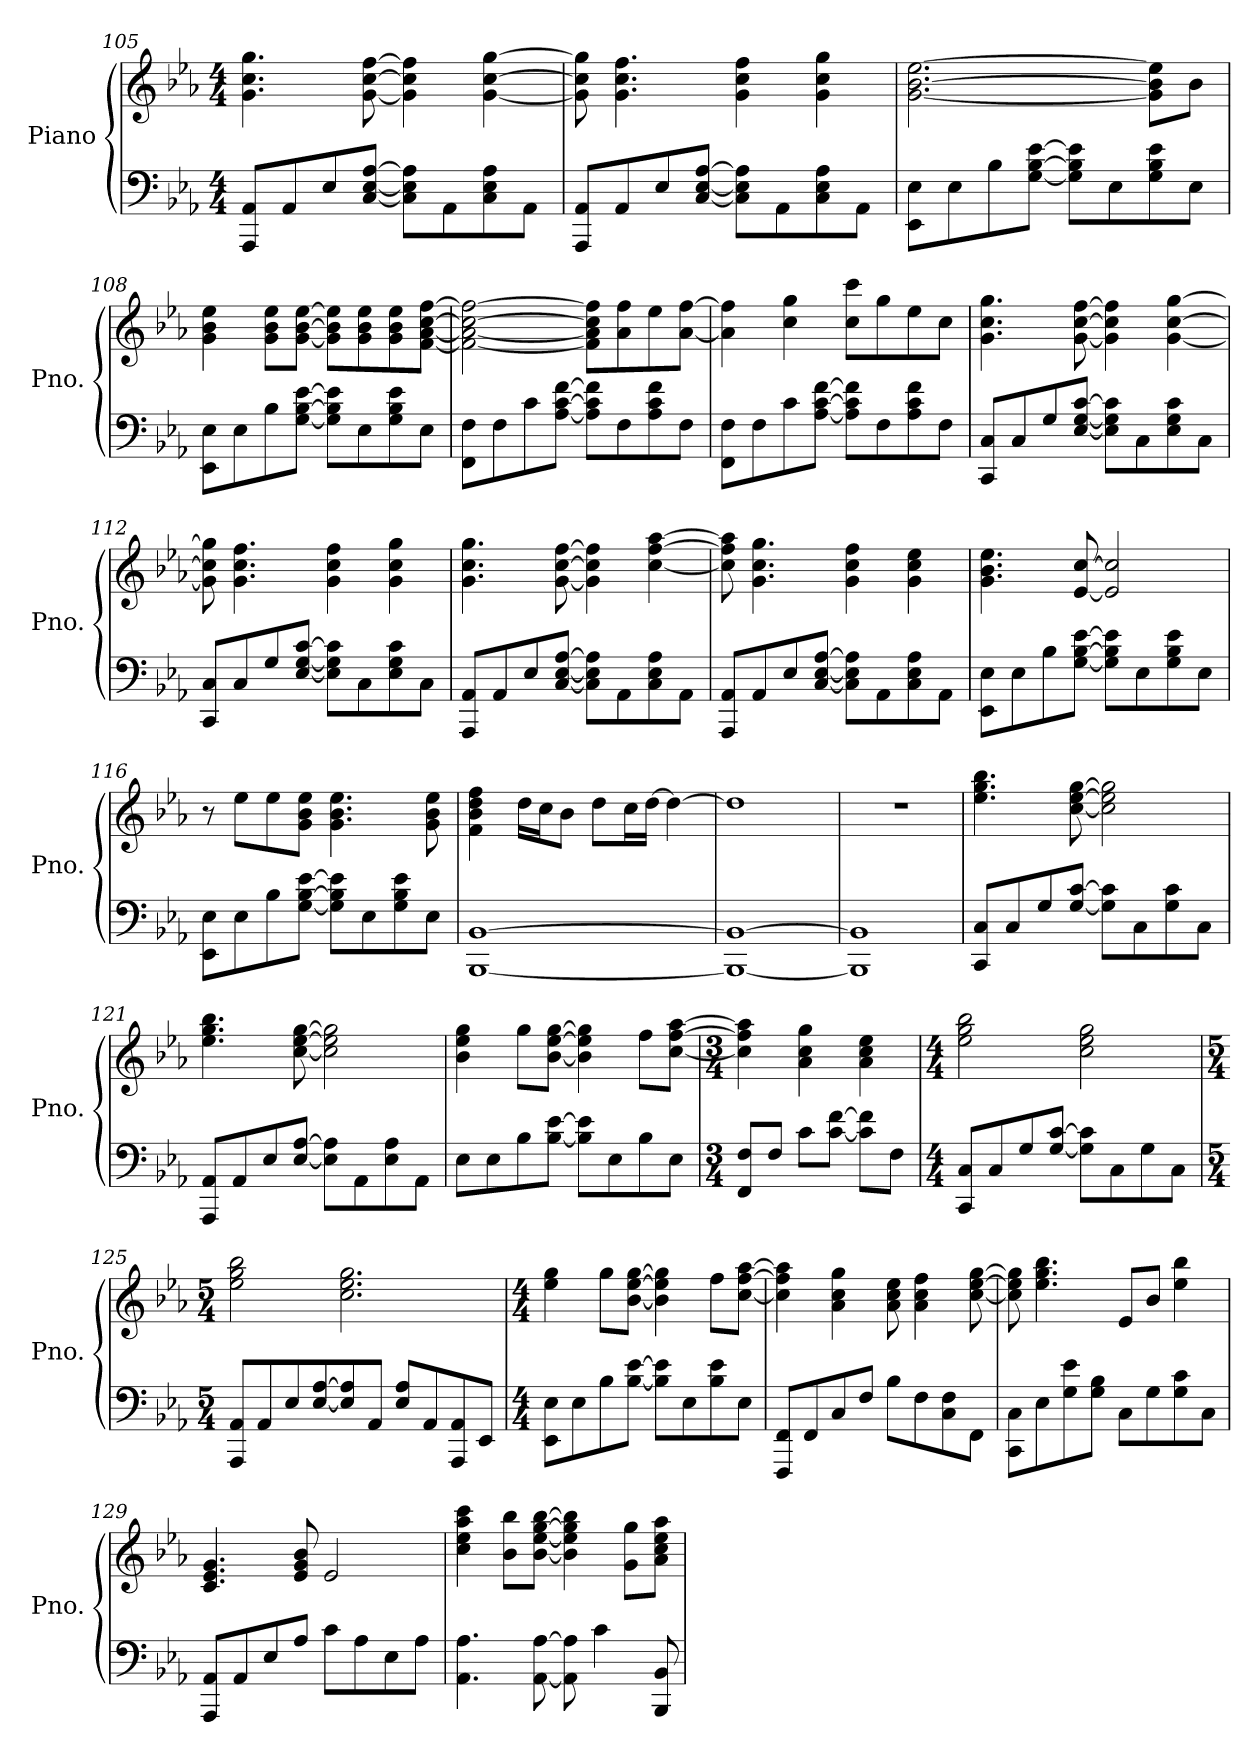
**kern	**kern
*part1	*part1
*staff2	*staff1
*I"Piano	*
*I'Pno.	*
*clefF4	*clefG2
*k[b-e-a-]	*k[b-e-a-]
*M4/4	*M4/4
=105	=105
8AAA-/ 8AA-/L	4.g\ 4.cc\ 4.gg\
8AA-/	.
8E-/	.
[8C/ [8E-/ [8A-/J	[8g\ [8cc\ [8ff\
8C\] 8E-\] 8A-\]L	4g\] 4cc\] 4ff\]
8AA-\	.
8C\ 8E-\ 8A-\	[4g\ [4cc\ [4gg\
8AA-\J	.
=106	=106
8AAA-/ 8AA-/L	8g\] 8cc\] 8gg\]
8AA-/	4.g\ 4.cc\ 4.ff\
8E-/	.
[8C/ [8E-/ [8A-/J	.
8C\] 8E-\] 8A-\]L	4g\ 4cc\ 4ff\
8AA-\	.
8C\ 8E-\ 8A-\	4g\ 4cc\ 4gg\
8AA-\J	.
=107	=107
8EE-\ 8E-\L	[2.g\ [2.b-\ [2.ee-\
8E-\	.
8B-\	.
[8G\ [8B-\ [8e-\J	.
8G\] 8B-\] 8e-\]L	.
8E-\	.
8G\ 8B-\ 8e-\	8g\] 8b-\] 8ee-\]L
8E-\J	8b-\J
!!LO:LB:g=z
=108	=108
8EE-\ 8E-\L	4g\ 4b-\ 4ee-\
8E-\	.
8B-\	8g\ 8b-\ 8ee-\L
[8G\ [8B-\ [8e-\J	[8g\ [8b-\ [8ee-\J
8G\] 8B-\] 8e-\]L	8g\] 8b-\] 8ee-\]L
8E-\	8g\ 8b-\ 8ee-\
8G\ 8B-\ 8e-\	8g\ 8b-\ 8ee-\
8E-\J	[8f\ [8a-\ [8cc\ [8ff\J
=109	=109
8FF\ 8F\L	2f\_ 2a-\_ 2cc\_ 2ff\_
8F\	.
8c\	.
[8A-\ [8c\ [8f\J	.
8A-\] 8c\] 8f\]L	8f\] 8a-\] 8cc\] 8ff\]L
8F\	8a-\ 8ff\
8A-\ 8c\ 8f\	8ee-\
8F\J	[8a-\ [8ff\J
=110	=110
8FF\ 8F\L	4a-\] 4ff\]
8F\	.
8c\	4cc\ 4gg\
[8A-\ [8c\ [8f\J	.
8A-\] 8c\] 8f\]L	8cc\ 8ccc\L
8F\	8gg\
8A-\ 8c\ 8f\	8ee-\
8F\J	8cc\J
=111	=111
8CC/ 8C/L	4.g\ 4.cc\ 4.gg\
8C/	.
8G/	.
[8E-/ [8G/ [8c/J	[8g\ [8cc\ [8ff\
8E-\] 8G\] 8c\]L	4g\] 4cc\] 4ff\]
8C\	.
8E-\ 8G\ 8c\	[4g\ [4cc\ [4gg\
8C\J	.
!!LO:PB:g=z
=112	=112
8CC/ 8C/L	8g\] 8cc\] 8gg\]
8C/	4.g\ 4.cc\ 4.ff\
8G/	.
[8E-/ [8G/ [8c/J	.
8E-\] 8G\] 8c\]L	4g\ 4cc\ 4ff\
8C\	.
8E-\ 8G\ 8c\	4g\ 4cc\ 4gg\
8C\J	.
=113	=113
8AAA-/ 8AA-/L	4.g\ 4.cc\ 4.gg\
8AA-/	.
8E-/	.
[8C/ [8E-/ [8A-/J	[8g\ [8cc\ [8ff\
8C\] 8E-\] 8A-\]L	4g\] 4cc\] 4ff\]
8AA-\	.
8C\ 8E-\ 8A-\	[4cc\ [4ff\ [4aa-\
8AA-\J	.
=114	=114
8AAA-/ 8AA-/L	8cc\] 8ff\] 8aa-\]
8AA-/	4.g\ 4.cc\ 4.gg\
8E-/	.
[8C/ [8E-/ [8A-/J	.
8C\] 8E-\] 8A-\]L	4g\ 4cc\ 4ff\
8AA-\	.
8C\ 8E-\ 8A-\	4g\ 4cc\ 4ee-\
8AA-\J	.
=115	=115
8EE-\ 8E-\L	4.g\ 4.b-\ 4.ee-\
8E-\	.
8B-\	.
[8G\ [8B-\ [8e-\J	[8e-/ [8cc/
8G\] 8B-\] 8e-\]L	2e-/] 2cc/]
8E-\	.
8G\ 8B-\ 8e-\	.
8E-\J	.
!!LO:LB:g=z
=116	=116
8EE-\ 8E-\L	8r
8E-\	8ee-\L
8B-\	8ee-\
[8G\ [8B-\ [8e-\J	8g\ 8b-\ 8ee-\J
8G\] 8B-\] 8e-\]L	4.g\ 4.b-\ 4.ee-\
8E-\	.
8G\ 8B-\ 8e-\	.
8E-\J	8g\ 8b-\ 8ee-\
=117	=117
[1BBB- [1BB-	4f\ 4b-\ 4dd\ 4ff\
.	16dd\LL
.	16cc\J
.	8b-\J
.	8dd\L
.	16cc\L
.	[16dd\JJ
.	4dd\_
=118	=118
1BBB-_ 1BB-_	1dd]
=119	=119
1BBB-] 1BB-]	1r
=120	=120
8CC/ 8C/L	4.ee-\ 4.gg\ 4.bb-\
8C/	.
8G/	.
[8G/ [8c/J	[8cc\ [8ee-\ [8gg\
8G\] 8c\]L	2cc\] 2ee-\] 2gg\]
8C\	.
8G\ 8c\	.
8C\J	.
=121	=121
8AAA-/ 8AA-/L	4.ee-\ 4.gg\ 4.bb-\
8AA-/	.
8E-/	.
[8E-/ [8A-/J	[8cc\ [8ee-\ [8gg\
8E-\] 8A-\]L	2cc\] 2ee-\] 2gg\]
8AA-\	.
8E-\ 8A-\	.
8AA-\J	.
!!LO:LB:g=z
=122	=122
8E-\L	4b-\ 4ee-\ 4gg\
8E-\	.
8B-\	8gg\L
[8B-\ [8e-\J	[8b-\ [8ee-\ [8gg\J
8B-\] 8e-\]L	4b-\] 4ee-\] 4gg\]
8E-\	.
8B-\	8ff\L
8E-\J	[8cc\ [8ff\ [8aa-\J
=123	=123
*M3/4	*M3/4
8FF/ 8F/L	4cc\] 4ff\] 4aa-\]
8F/J	.
8c\L	4a-\ 4cc\ 4gg\
[8c\ [8f\J	.
8c\] 8f\]L	4a-\ 4cc\ 4ee-\
8F\J	.
=124	=124
*M4/4	*M4/4
8CC/ 8C/L	2ee-\ 2gg\ 2bb-\
8C/	.
8G/	.
[8G/ [8c/J	.
8G\] 8c\]L	2cc\ 2ee-\ 2gg\
8C\	.
8G\	.
8C\J	.
=125	=125
*M5/4	*M5/4
8AAA-/ 8AA-/L	2ee-\ 2gg\ 2bb-\
8AA-/	.
8E-/	.
[8E-/ [8A-/	.
8E-/] 8A-/]	2.cc\ 2.ee-\ 2.gg\
8AA-/J	.
8E-/ 8A-/L	.
8AA-/	.
8AAA-/ 8AA-/	.
8EE-/J	.
!!LO:LB:g=z
=126	=126
*M4/4	*M4/4
8EE-\ 8E-\L	4ee-\ 4gg\
8E-\	.
8B-\	8gg\L
[8B-\ [8e-\J	[8b-\ [8ee-\ [8gg\J
8B-\] 8e-\]L	4b-\] 4ee-\] 4gg\]
8E-\	.
8B-\ 8e-\	8ff\L
8E-\J	[8cc\ [8ff\ [8aa-\J
=127	=127
8FFF/ 8FF/L	4cc\] 4ff\] 4aa-\]
8FF/	.
8C/	4a-\ 4cc\ 4gg\
8F/J	.
8B-\L	8a-\ 8cc\ 8ee-\
8F\	4a-\ 4cc\ 4ff\
8C\ 8F\	.
8FF\J	[8cc\ [8ee-\ [8gg\
=128	=128
8CC\ 8C\L	8cc\] 8ee-\] 8gg\]
8E-\	4.ee-\ 4.gg\ 4.bb-\
8G\ 8e-\	.
8G\ 8B-\J	.
8C\L	8e-/L
8G\	8b-/J
8G\ 8c\	4ee-\ 4bb-\
8C\J	.
=129	=129
8AAA-/ 8AA-/L	4.c/ 4.e-/ 4.g/
8AA-/	.
8E-/	.
8A-/J	8e-/ 8g/ 8b-/
8c\L	2e-/
8A-\	.
8E-\	.
8A-\J	.
!!LO:LB:g=z
=130	=130
4.AA-\ 4.A-\	4cc\ 4ee-\ 4aa-\ 4ccc\
.	8b-\ 8bb-\L
[8AA-\ [8A-\	[8b-\ [8ee-\ [8gg\ [8bb-\J
8AA-\] 8A-\]	4b-\] 4ee-\] 4gg\] 4bb-\]
4c\	.
.	8g\ 8gg\L
8BBB-/ 8BB-/	8a-\ 8cc\ 8ee-\ 8aa-\J
=	=
*-	*-
